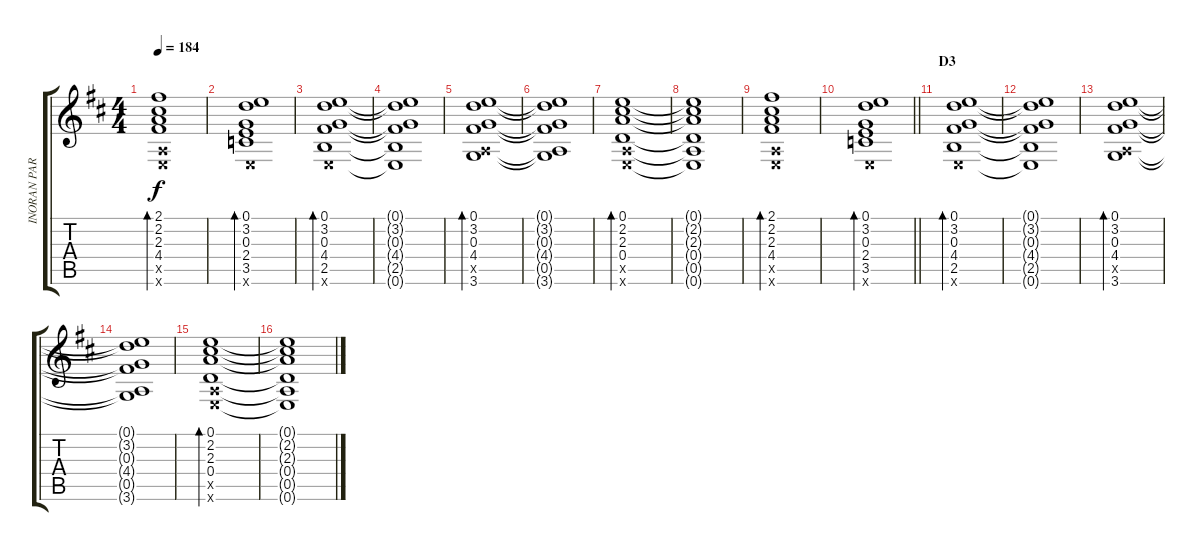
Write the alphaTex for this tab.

\track ("INORAN PART" "INORAN PAR") {instrument acousticguitarsteel}
\staff {score tabs}
\tuning (E4 B3 G3 D3 A2 E2) {hide}
\ts (4 4)
\tempo 184
\clef g2
\ks bminor
(2.1 2.2 2.3 4.4 0.5{x} 0.6{x}).1{bd 240 dy f} |
(0.1 3.2 0.3 2.4 3.5 0.6{x}).1{bd 240} |
(0.1 3.2 0.3 4.4 2.5 0.6{x}).1{bd 240} |
(0.1{t} 3.2{t} 0.3{t} 4.4{t} 2.5{t} 0.6{t}).1 |
(0.1 3.2 0.3 4.4 0.5{x} 3.6).1{bd 240} |
(0.1{t} 3.2{t} 0.3{t} 4.4{t} 0.5{t} 3.6{t}).1 |
(0.1 2.2 2.3 0.4 0.5{x} 0.6{x}).1{bd 240} |
(0.1{t} 2.2{t} 2.3{t} 0.4{t} 0.5{t} 0.6{t}).1 |
(2.1 2.2 2.3 4.4 0.5{x} 0.6{x}).1{bd 240} |
\barLineRight lightlight
(0.1 3.2 0.3 2.4 3.5 0.6{x}).1{bd 240} |
\section ("" "D3")
(0.1 3.2 0.3 4.4 2.5 0.6{x}).1{bd 240} |
(0.1{t} 3.2{t} 0.3{t} 4.4{t} 2.5{t} 0.6{t}).1 |
(0.1 3.2 0.3 4.4 0.5{x} 3.6).1{bd 240} |
(0.1{t} 3.2{t} 0.3{t} 4.4{t} 0.5{t} 3.6{t}).1 |
(0.1 2.2 2.3 0.4 0.5{x} 0.6{x}).1{bd 240} |
(0.1{t} 2.2{t} 2.3{t} 0.4{t} 0.5{t} 0.6{t}).1
